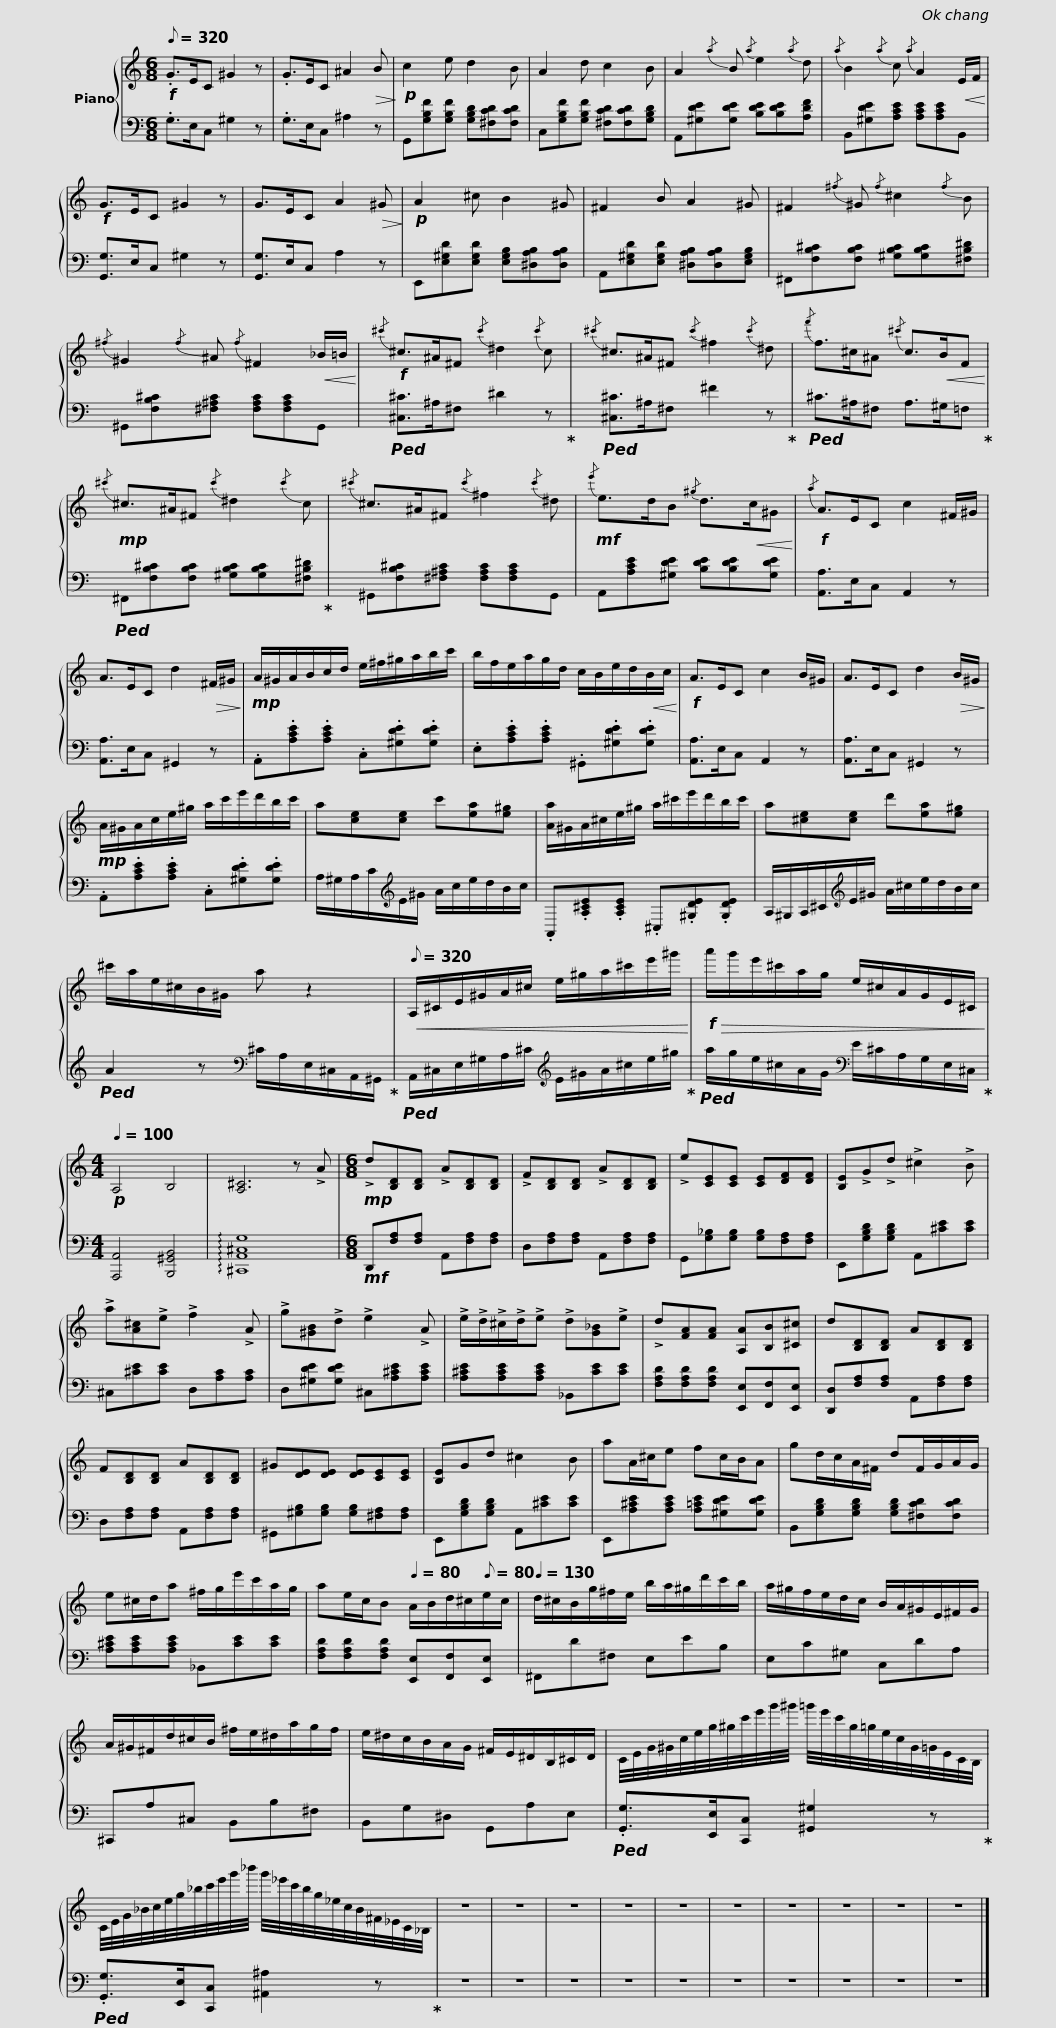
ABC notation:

X:1
%%score { 1 | 2 }
L:1/8
Q:1/8=320
M:6/8
I:linebreak $
K:C
V:1 treble
V:2 bass
V:1
!f! .G>EC ^G2 z | .G>EC ^A2!>(! B!>)! |!p! c2 e d2 B | A2 d c2 B | A2{/a} B{/a} e2{/a} d |$ %5
{/a} B2{/a} c{/a} A2!<(! E/F/!<)! |!f! G>EC ^G2 z | G>EC A2!>(! ^G!>)! |!p! A2 ^c B2 ^G | ^F2 B A2 ^G |$ %10
 ^F2{/^f} ^G{/f} ^c2{/f} B |{/^f} ^G2{/f} ^A{/f} ^F2!<(! _B/=B/!<)! |!f!{/^c'} ^c>^A^F{/c'} ^d2{/c'} c |${/^c'} ^c>^A^F{/c'} ^f2{/c'} ^d |{/f'} f>^c^A{/^c'} c>!<(!BF!<)! | %15
!mp!{/^c'} ^c>^A^F{/c'} ^d2{/c'} c |${/^c'} ^c>^A^F{/c'} ^f2{/c'} ^d |!mf!{/e'} e>dB{/^g} d>!<(!c^G!<)! |!f!{/a} A>EC c2 ^F/^G/ | A>EC d2!>(! ^F/^G/!>)! |$ %20
!mp! A/^G/A/B/c/d/ e/^f/^g/a/b/c'/ | b/f/e/a/g/d/ c/B/e/d/!<(!B/c/!<)! |!f! A>EC c2 B/^G/ | A>EC d2!>(! B/^G/!>)! |$!mp! A/^G/A/c/e/^g/ a/c'/e'/d'/b/c'/ | %25
 a[ce][ce] c'[ea][e^g] |$ [Aa]/^G/A/^c/e/^g/ a/^c'/e'/d'/b/c'/ | a[^ce][ce] d'[ea][e^g] |$ ^c'/a/e/^c/B/^G/ a z2 |[Q:1/8=320]!<(! A,/^C/E/^G/A/^c/ e/^g/a/^c'/e'/^g'/!<)! |$ %30
!f!!>(! a'/g'/e'/^c'/a/g/ e/^c/A/G/E/^C/!>)! |[M:4/4][Q:1/4=100]!p! A,4 B,4 | [A,^C]6 z !>!A |[M:6/8]!mp! !>!d[B,D][B,D] !>!A[B,D][B,D] | !>!F[B,D][B,D] !>!A[B,D][B,D] |$ %35
 !>!e[CE][CE] [CE][DF][DF] | [B,E]!>!G!>!d !>!^c2 !>!B | !>!a[A^c]!>!e !>!f2 !>!A | !>!g[^GB]!>!d !>!e2 !>!A |$ !>!e/!>!d/!>!^c/!>!d/!>!e !>!d[G_B]!>!e | %40
 !>!d[FA][FA] [A,A][B,B][^C^c] | d[B,D][B,D] A[B,D][B,D] | F[B,D][B,D] A[B,D][B,D] | ^G[DE][DE] [DE][CE][CE] |$ [B,E]Gd ^c2 B | %45
 aA/^c/e fc/B/A | gd/c/A/^F/ dF/G/A/G/ | e^c/d/a ^f/g/e'/c'/a/g/ |$ ae/c/B[Q:1/4=80] A/B/d/^c/[Q:1/8=80]e/c/ |[Q:1/4=130] d/^c/B/g/^f/e/ b/a/^g/d'/c'/b/ | %50
 a/^g/f/e/d/c/ B/A/^G/E/^F/G/ |$ A/^G/^F/d/^c/B/ ^f/e/^d/a/g/f/ | e/^d/c/B/A/G/ ^F/E/^D/B,/^C/D/ |$ C/4E/4G/4^G/4c/4e/4g/4^g/4c'/4e'/4g'/4^g'/4 =g'/4e'/4c'/4g/4=g/4e/4c/4G/4=G/4E/4C/4B,/4 |$ C/4E/4G/4_B/4c/4e/4g/4_b/4c'/4e'/4g'/4_b'/4 g'/4_e'/4c'/4b/4g/4_e/4c/4B/4^F/4_E/4C/4_B,/4 | %55
 z6 | z6 | z6 | z6 | z6 | %60
 z6 |$ z6 | z6 | z6 | z6 |] %65
V:2
 .G,>E,C, ^G,2 z | .G,>E,C, ^A,2 z | G,,[G,B,F][G,B,F] [G,B,D][^F,CD][F,CD] | C,[G,B,F][G,B,F] [^F,CD][F,CD][G,B,D] | A,,[^G,DE][G,DE] [B,DE][B,DE][A,DF] |$ %5
 B,,[^G,DE][A,CE] [A,CE][A,CE]B,, | [G,,G,]>E,C, ^G,2 z | [G,,G,]>E,C, A,2 z | E,,[E,^G,D][E,G,D] [E,G,B,][^D,A,B,][D,A,B,] | A,,[E,^G,D][E,G,D] [^D,A,B,][D,A,B,][E,G,B,] |$ %10
 ^F,,[F,B,^C][F,B,C] [^G,B,C][G,B,C][^F,B,^D] | ^G,,[F,B,^C][^F,^A,C] [F,A,C][F,A,C]G,, |!ped! [^C,^C]>^A,^F, ^D2 z!ped-up! |$!ped! [^C,^C]>^A,^F, ^F2 z!ped-up! |!ped! ^C>^A,^F, A,>^G,=F,!ped-up! | %15
!ped! ^F,,[F,B,^C][F,B,C] [^G,B,C][G,B,C][^F,B,^D]!ped-up! |$ ^G,,[F,B,^C][^F,^A,C] [F,A,C][F,A,C]G,, | A,,[A,CE][^G,DE] [B,DE][B,DE][G,DE] | [A,,A,]>E,C, A,,2 z | [A,,A,]>E,C, ^G,,2 z |$ %20
 .A,,.[A,CE].[A,CE] .C,.[^G,DE].[G,DE] | .E,.[A,CE].[A,CE] .^G,,.[^G,DE].[G,DE] | [A,,A,]>E,C, A,,2 z | [A,,A,]>E,C, ^G,,2 z |$ .A,,.[A,CE].[A,CE] .C,.[^G,DE].[G,DE] | %25
 A,/^G,/A,/C/[K:treble]E/^G/ A/c/e/d/B/c/ |$ .A,,.[A,^CE].[A,CE] .^C,.[^G,DE].[G,DE] | A,/^G,/A,/^C/[K:treble]E/^G/ A/^c/e/d/B/c/ |$!ped! A2 z[K:bass] ^C/A,/E,/^C,/A,,/^G,,/!ped-up! |!ped! A,,/^C,/E,/^G,/A,/^C/[K:treble] E/^G/A/^c/e/^g/!ped-up! |$ %30
!ped! a/g/e/^c/A/G/[K:bass] E/^C/A,/G,/E,/^C,/!ped-up! |[M:4/4] [A,,,A,,]4 [B,,,^G,,B,,]4 | !arpeggio![^C,,A,,^C,G,]8 |[M:6/8]!mf! D,,[F,A,][F,A,] A,,[F,A,][F,A,] | D,[F,A,][F,A,] A,,[F,A,][F,A,] |$ %35
 G,,[G,_B,][G,B,] [G,B,][F,A,][F,A,] | E,,[G,B,D][G,B,D] A,,[^CE][CE] | ^C,[^CE][CE] D,[A,C][A,C] | D,[^G,DE][G,DE] ^C,[A,^CE][A,CE] |$ [A,^CE][A,CE][A,CE] _B,,[CE][CE] | %40
 [F,A,D][F,A,D][F,A,D] [E,,E,][F,,F,][E,,E,] | [D,,D,][F,A,][F,A,] A,,[F,A,][F,A,] | D,[F,A,][F,A,] A,,[F,A,][F,A,] | ^G,,[^G,B,][G,B,] [G,B,][^F,A,][F,A,] |$ E,,[G,B,D][G,B,D] A,,[^CE][CE] | %45
 E,,[A,^CE][A,CE] [A,=CE][^G,DE][G,DE] | B,,[G,B,D][G,B,D] [G,B,D][^F,CD][F,CD] | [A,^CE][A,CE][A,CE] _B,,[CE][CE] |$ [F,A,D][F,A,D][F,A,D] [E,,E,][F,,F,][E,,E,] | ^F,,D^F, E,EB, | %50
 E,C^G, C,DA, |$ ^C,,A,^C, B,,B,^F, | B,,G,^D, G,,A,E, |$!ped! .[G,,G,]>[E,,E,][C,,C,] [^G,,^G,]2 z!ped-up! |$!ped! .[G,,G,]>[E,,E,][C,,C,] [^A,,^A,]2 z!ped-up! | %55
 z6 | z6 | z6 | z6 | z6 | %60
 z6 |$ z6 | z6 | z6 | z6 |] %65
